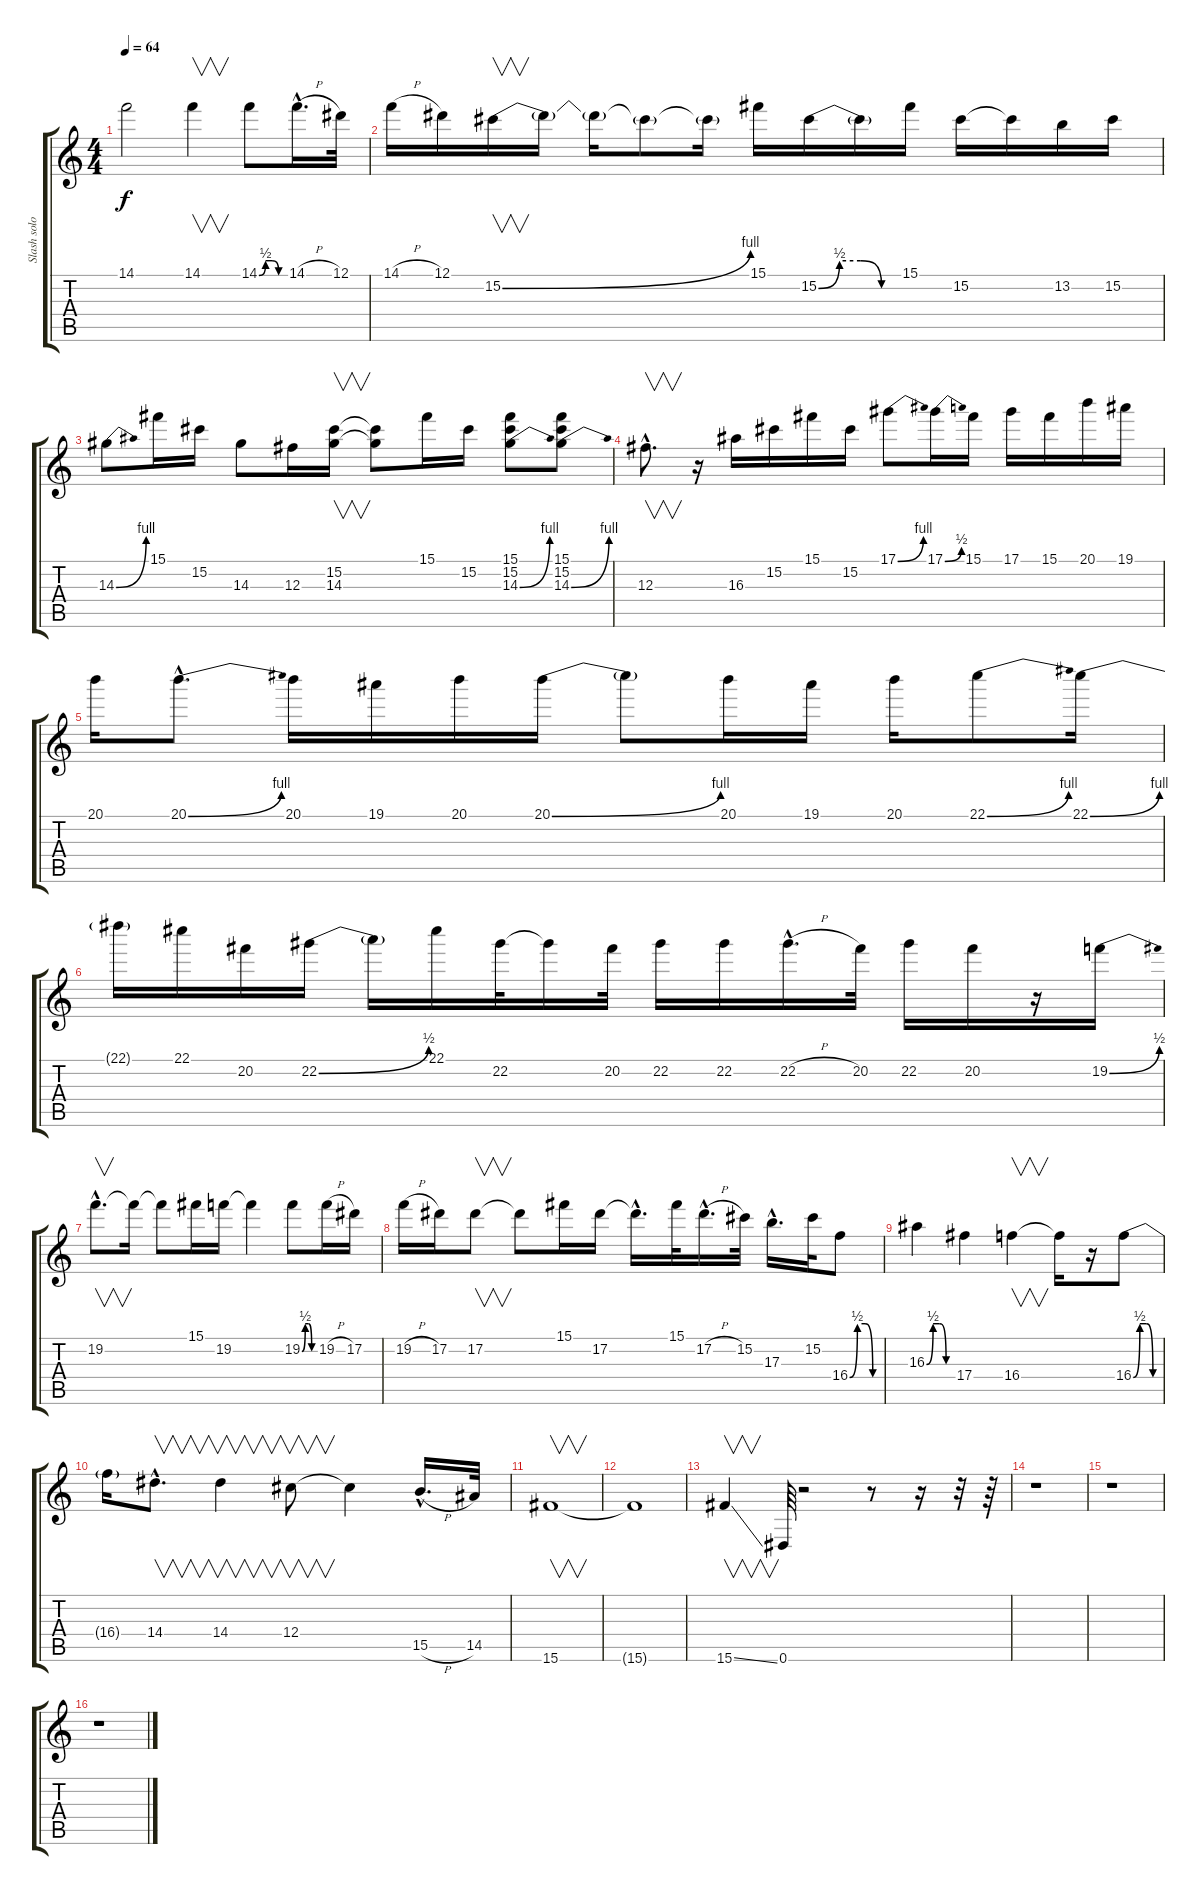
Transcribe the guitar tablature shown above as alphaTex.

\track ("Slash solo" "Slash solo") {instrument overdrivenguitar}
\staff {score tabs}
\tuning (Eb4 Bb3 Gb3 Db3 Ab2 Eb2) {hide}
\ts (4 4)
\tempo 64
\clef g2
\ks c
14.1{t}.2{dy f} 14.1.4{v} 14.1{be (custom 0 0 15 2 30 2 45 0 60 0)}.8 14.1{h hac}.16{d} 12.1.32 |
14.1{h}.16 12.1.16 15.2{be (bend 0 0 60 4)}.16{v} 15.2{t}.16 15.2{t}.16 15.2{t}.8 15.2{t}.16 15.1.16 15.2{be (custom 0 0 15 2 30 2 45 0 60 0)}.16 15.2{t}.16 15.1.16 15.2.16 15.2{t}.16 13.2.16 15.2.16 |
14.3{be (bend 0 0 60 4)}.8 15.1.16 15.2.16 14.3.8 12.3.16 (15.2 14.3).16{v} (15.2{t} 14.3{t}).8 15.1.16 15.2.16 (15.1 15.2 14.3{be (bend 0 0 60 4)}).8 (15.1 15.2 14.3{be (bend 0 0 60 4)}).8 |
12.3{hac}.8{v d} r.16 16.3.16 15.2.16 15.1.16 15.2.16 17.1{be (bend 0 0 60 4)}.8 17.1{be (bend 0 0 60 2)}.16 15.1.16 17.1.16 15.1.16 20.1.16 19.1.16 |
20.1.16 20.1{be (bend 0 0 60 4) hac}.8{d} 20.1.16 19.1.16 20.1.16 20.1{be (bend 0 0 60 4)}.16 20.1{t}.8 20.1.16 19.1.16 20.1.16 22.1{be (bend 0 0 60 4)}.8 22.1{be (bend 0 0 60 4)}.16 |
22.1{t}.16 22.1.16 20.2.16 22.2{be (bend 0 0 60 2)}.16 22.2{t}.16 22.1.16 22.2.32 22.2{t}.16 20.2.32 22.2.16 22.2.16 22.2{h hac}.16{d} 20.2.32 22.2.16 20.2.16 r.16 19.2{be (bend 0 0 60 2)}.16 |
19.2{hac}.8{v d} 19.2{t}.16 19.2{t}.8 15.1.16 19.2.16 19.2{t}.4 19.2{be (custom 0 0 15 2 30 2 45 0 60 0)}.8 19.2{h}.16 17.2.16 |
19.2{h}.16 17.2.16 17.2.8{v} 17.2{t}.8 15.1.16 17.2.16 17.2{hac t}.16{d} 15.1.32 17.2{h hac}.16{d} 15.2.32 17.3{hac}.16{d} 15.2.32 16.4{be (custom 0 0 15 2 30 2 45 0 60 0)}.8 |
16.3{be (custom 0 0 15 2 30 2 45 0 60 0)}.4 17.4.4 16.4.4{v} 16.4{t}.16 r.16 16.4{be (custom 0 0 15 2 30 2 45 0 60 0)}.8 |
16.4{t}.16 14.4{hac}.8{v d} 14.4.4{v} 12.4.8{v} 12.4{t}.4 15.5{h hac}.16{d} 14.5.32 |
15.6.1{v} |
15.6{t}.1 |
15.6{ss}.4{v} 0.6.64 r.2 r.8 r.16 r.32 r.64 |
r.1 |
r.1 |
r.1
